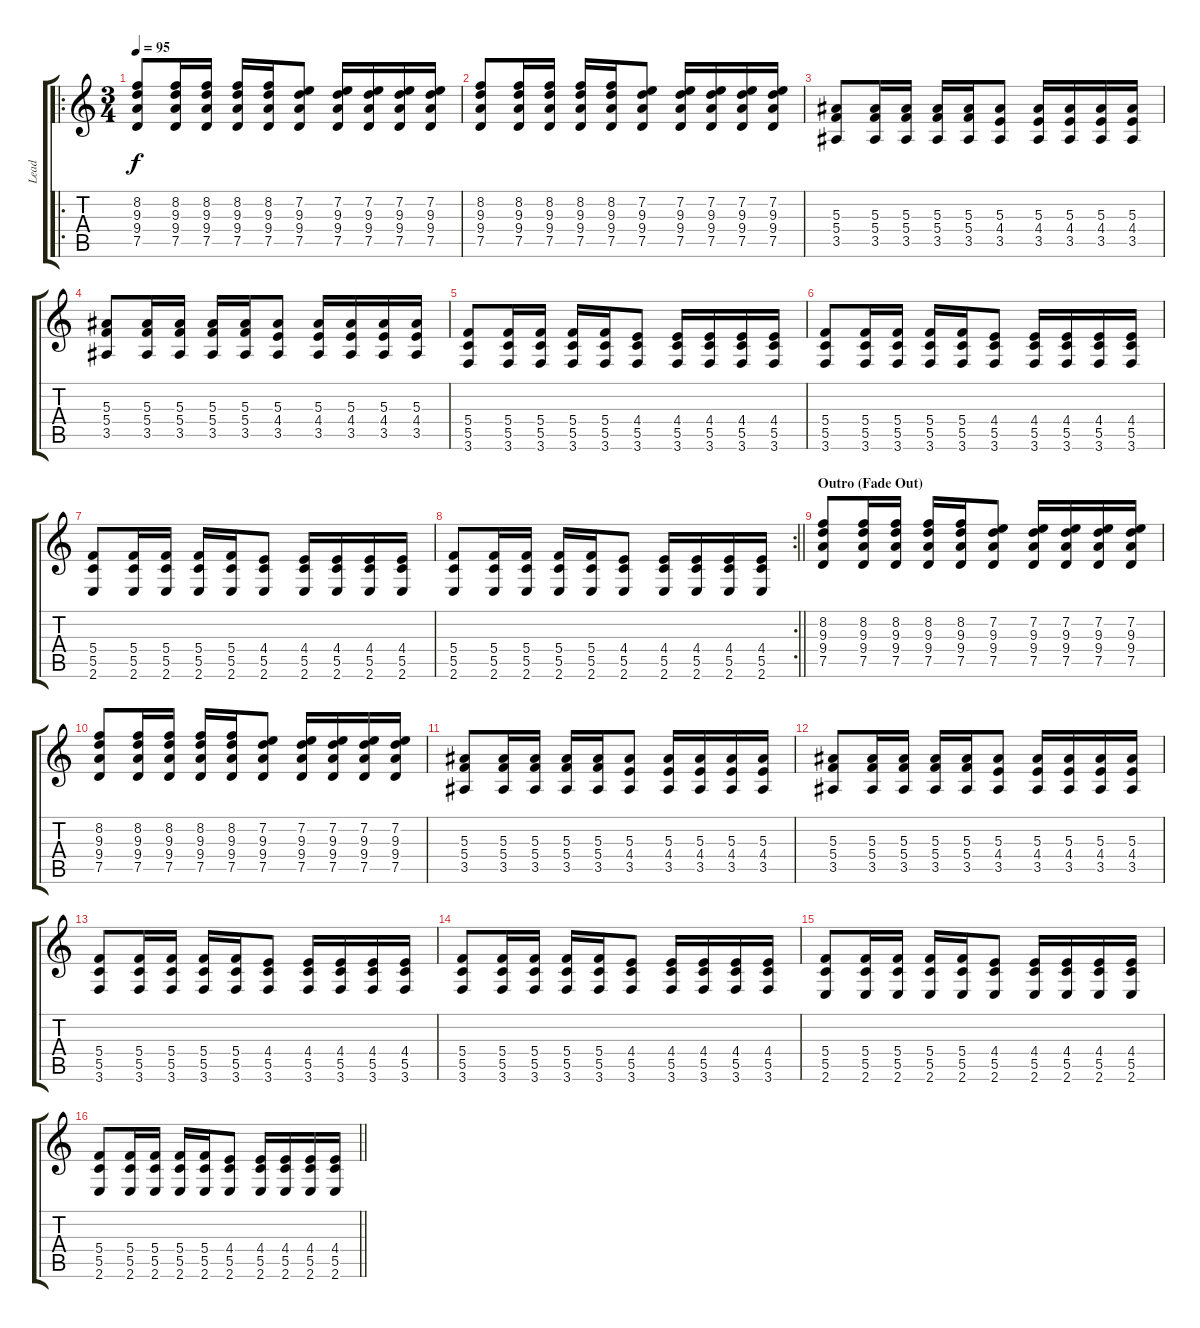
\track ("Lead" "Lead") {instrument overdrivenguitar}
\staff {score tabs}
\tuning (D4 A3 F3 C3 G2 D2) {hide}
\ro
\ts (3 4)
\tempo 95
\clef g2
\ks c
(8.2 9.3 9.4 7.5).8{dy f volume 5} (8.2 9.3 9.4 7.5).16 (8.2 9.3 9.4 7.5).16 (8.2 9.3 9.4 7.5).16 (8.2 9.3 9.4 7.5).16 (7.2 9.3 9.4 7.5).8 (7.2 9.3 9.4 7.5).16 (7.2 9.3 9.4 7.5).16 (7.2 9.3 9.4 7.5).16 (7.2 9.3 9.4 7.5).16 |
(8.2 9.3 9.4 7.5).8 (8.2 9.3 9.4 7.5).16 (8.2 9.3 9.4 7.5).16 (8.2 9.3 9.4 7.5).16 (8.2 9.3 9.4 7.5).16 (7.2 9.3 9.4 7.5).8 (7.2 9.3 9.4 7.5).16 (7.2 9.3 9.4 7.5).16 (7.2 9.3 9.4 7.5).16 (7.2 9.3 9.4 7.5).16 |
(5.3 5.4 3.5).8 (5.3 5.4 3.5).16 (5.3 5.4 3.5).16 (5.3 5.4 3.5).16 (5.3 5.4 3.5).16 (5.3 4.4 3.5).8 (5.3 4.4 3.5).16 (5.3 4.4 3.5).16 (5.3 4.4 3.5).16 (5.3 4.4 3.5).16 |
(5.3 5.4 3.5).8 (5.3 5.4 3.5).16 (5.3 5.4 3.5).16 (5.3 5.4 3.5).16 (5.3 5.4 3.5).16 (5.3 4.4 3.5).8 (5.3 4.4 3.5).16 (5.3 4.4 3.5).16 (5.3 4.4 3.5).16 (5.3 4.4 3.5).16 |
(5.4 5.5 3.6).8 (5.4 5.5 3.6).16 (5.4 5.5 3.6).16 (5.4 5.5 3.6).16 (5.4 5.5 3.6).16 (4.4 5.5 3.6).8 (4.4 5.5 3.6).16 (4.4 5.5 3.6).16 (4.4 5.5 3.6).16 (4.4 5.5 3.6).16 |
(5.4 5.5 3.6).8 (5.4 5.5 3.6).16 (5.4 5.5 3.6).16 (5.4 5.5 3.6).16 (5.4 5.5 3.6).16 (4.4 5.5 3.6).8 (4.4 5.5 3.6).16 (4.4 5.5 3.6).16 (4.4 5.5 3.6).16 (4.4 5.5 3.6).16 |
(5.4 5.5 2.6).8 (5.4 5.5 2.6).16 (5.4 5.5 2.6).16 (5.4 5.5 2.6).16 (5.4 5.5 2.6).16 (4.4 5.5 2.6).8 (4.4 5.5 2.6).16 (4.4 5.5 2.6).16 (4.4 5.5 2.6).16 (4.4 5.5 2.6).16 |
\rc 2
\barLineRight lightlight
(5.4 5.5 2.6).8 (5.4 5.5 2.6).16 (5.4 5.5 2.6).16 (5.4 5.5 2.6).16 (5.4 5.5 2.6).16 (4.4 5.5 2.6).8 (4.4 5.5 2.6).16 (4.4 5.5 2.6).16 (4.4 5.5 2.6).16 (4.4 5.5 2.6).16 |
\section ("" "Outro (Fade Out)")
(8.2 9.3 9.4 7.5).8{volume 5} (8.2 9.3 9.4 7.5).16 (8.2 9.3 9.4 7.5).16 (8.2 9.3 9.4 7.5).16 (8.2 9.3 9.4 7.5).16 (7.2 9.3 9.4 7.5).8 (7.2 9.3 9.4 7.5).16 (7.2 9.3 9.4 7.5).16 (7.2 9.3 9.4 7.5).16 (7.2 9.3 9.4 7.5).16 |
(8.2 9.3 9.4 7.5).8 (8.2 9.3 9.4 7.5).16 (8.2 9.3 9.4 7.5).16 (8.2 9.3 9.4 7.5).16 (8.2 9.3 9.4 7.5).16 (7.2 9.3 9.4 7.5).8 (7.2 9.3 9.4 7.5).16 (7.2 9.3 9.4 7.5).16 (7.2 9.3 9.4 7.5).16 (7.2 9.3 9.4 7.5).16 |
(5.3 5.4 3.5).8 (5.3 5.4 3.5).16 (5.3 5.4 3.5).16 (5.3 5.4 3.5).16 (5.3 5.4 3.5).16 (5.3 4.4 3.5).8 (5.3 4.4 3.5).16 (5.3 4.4 3.5).16 (5.3 4.4 3.5).16 (5.3 4.4 3.5).16 |
(5.3 5.4 3.5).8 (5.3 5.4 3.5).16 (5.3 5.4 3.5).16 (5.3 5.4 3.5).16 (5.3 5.4 3.5).16 (5.3 4.4 3.5).8 (5.3 4.4 3.5).16 (5.3 4.4 3.5).16 (5.3 4.4 3.5).16 (5.3 4.4 3.5).16 |
(5.4 5.5 3.6).8 (5.4 5.5 3.6).16 (5.4 5.5 3.6).16 (5.4 5.5 3.6).16 (5.4 5.5 3.6).16 (4.4 5.5 3.6).8 (4.4 5.5 3.6).16 (4.4 5.5 3.6).16 (4.4 5.5 3.6).16 (4.4 5.5 3.6).16 |
(5.4 5.5 3.6).8 (5.4 5.5 3.6).16 (5.4 5.5 3.6).16 (5.4 5.5 3.6).16 (5.4 5.5 3.6).16 (4.4 5.5 3.6).8 (4.4 5.5 3.6).16 (4.4 5.5 3.6).16 (4.4 5.5 3.6).16 (4.4 5.5 3.6).16 |
(5.4 5.5 2.6).8 (5.4 5.5 2.6).16 (5.4 5.5 2.6).16 (5.4 5.5 2.6).16 (5.4 5.5 2.6).16 (4.4 5.5 2.6).8 (4.4 5.5 2.6).16 (4.4 5.5 2.6).16 (4.4 5.5 2.6).16 (4.4 5.5 2.6).16 |
\barLineRight lightlight
(5.4 5.5 2.6).8 (5.4 5.5 2.6).16 (5.4 5.5 2.6).16 (5.4 5.5 2.6).16 (5.4 5.5 2.6).16 (4.4 5.5 2.6).8 (4.4 5.5 2.6).16 (4.4 5.5 2.6).16 (4.4 5.5 2.6).16 (4.4 5.5 2.6).16
